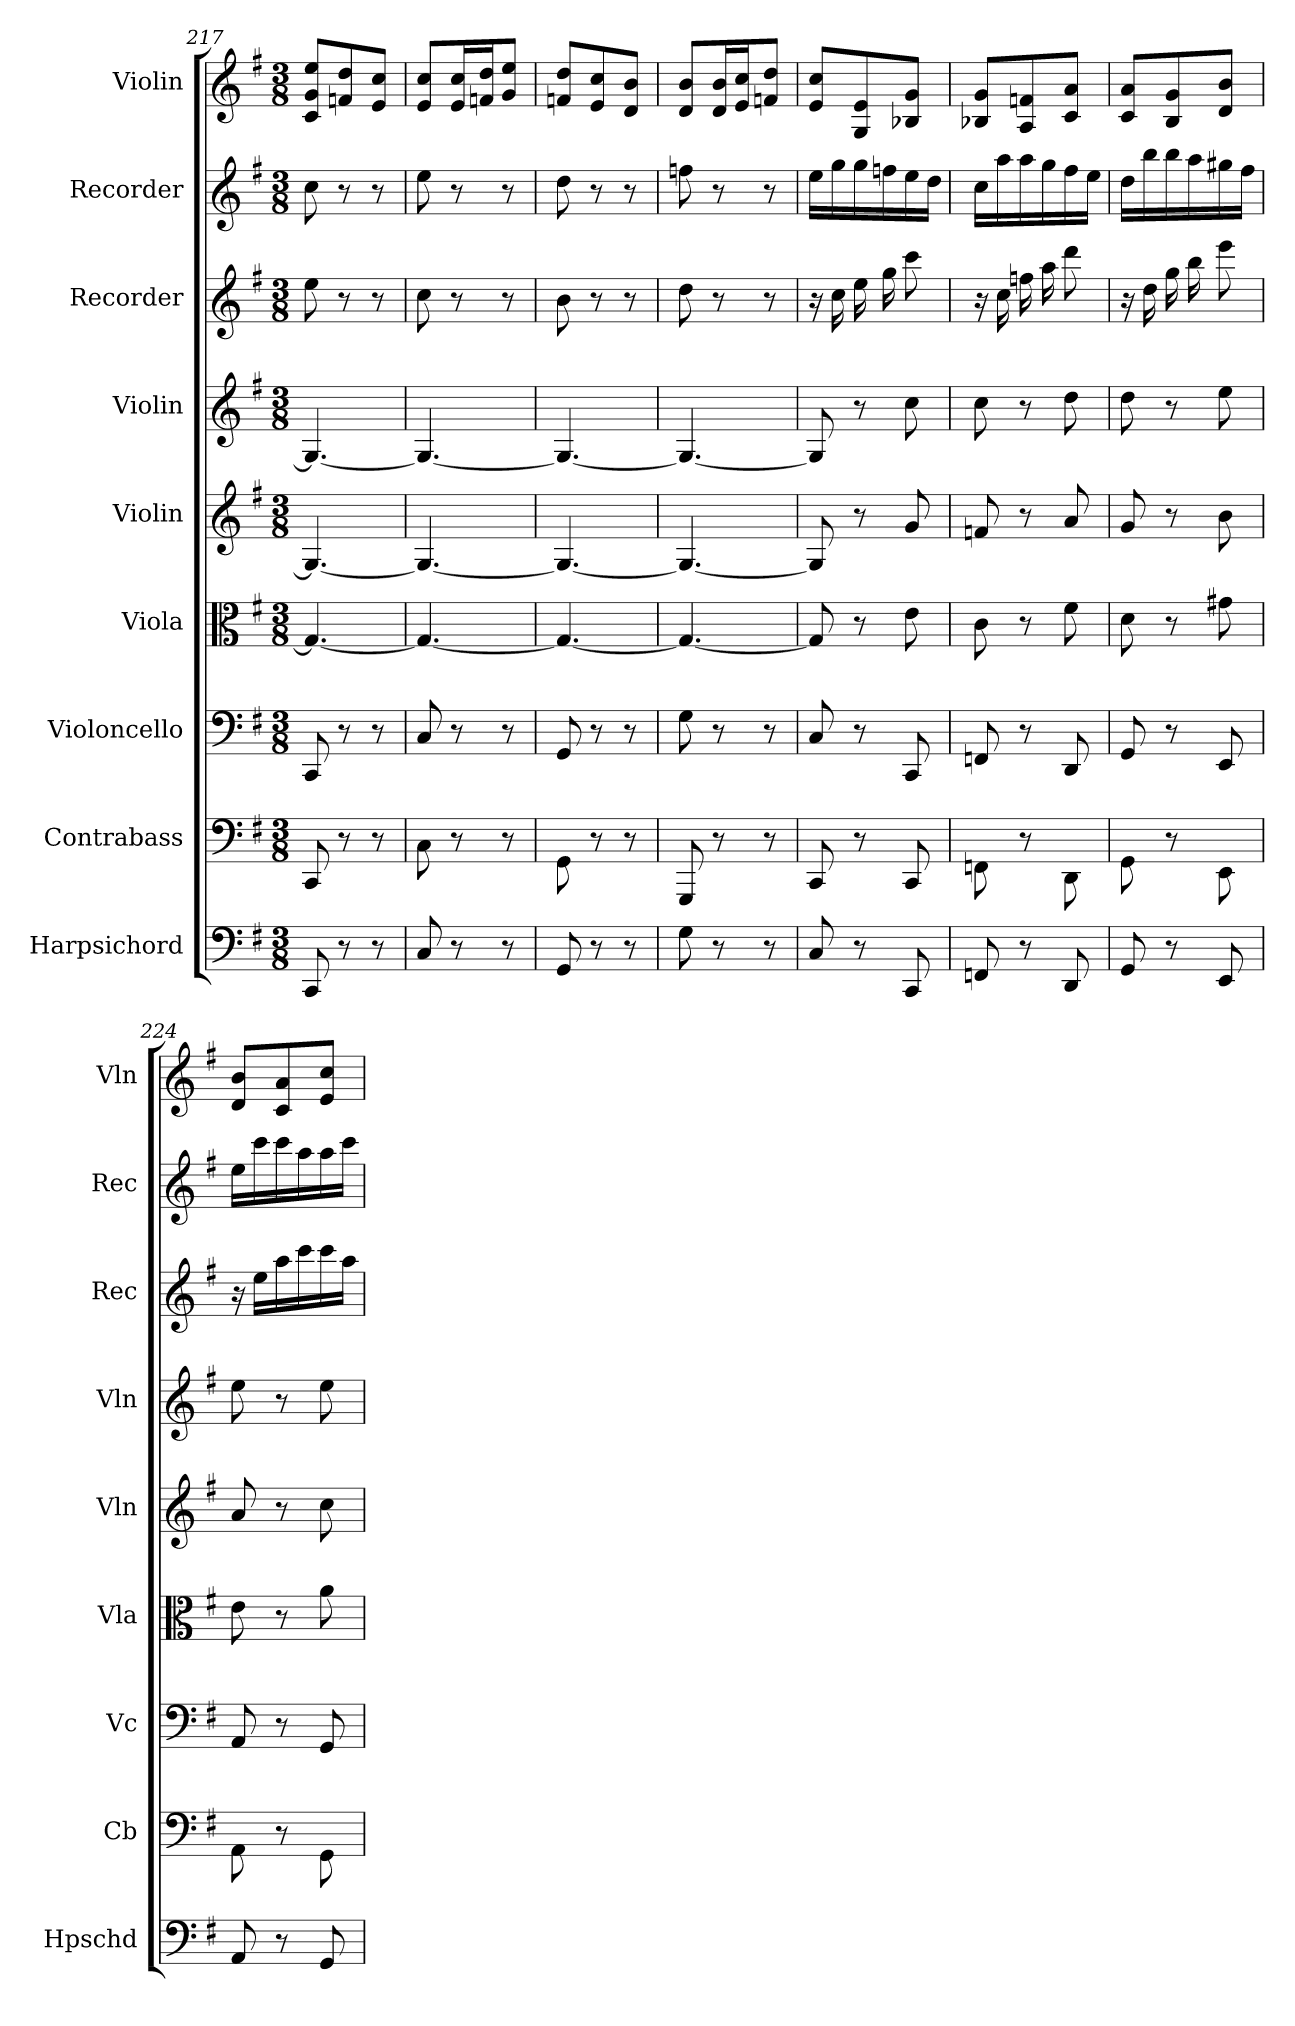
**kern	**kern	**kern	**kern	**kern	**kern	**kern	**kern	**kern
*part9	*part8	*part7	*part6	*part5	*part4	*part3	*part2	*part1
*staff9	*staff8	*staff7	*staff6	*staff5	*staff4	*staff3	*staff2	*staff1
*I"Harpsichord	*I"Contrabass	*I"Violoncello	*I"Viola	*I"Violin	*I"Violin	*I"Recorder	*I"Recorder	*I"Violin
*I'Hpschd	*I'Cb	*I'Vc	*I'Vla	*I'Vln	*I'Vln	*I'Rec	*I'Rec	*I'Vln
*clefF4	*clefF4	*clefF4	*clefC3	*clefG2	*clefG2	*clefG2	*clefG2	*clefG2
*	*ITrd7c12	*	*	*	*	*	*	*
*k[f#]	*k[f#]	*k[f#]	*k[f#]	*k[f#]	*k[f#]	*k[f#]	*k[f#]	*k[f#]
*G:	*G:	*G:	*G:	*G:	*G:	*G:	*G:	*G:
*M3/8	*M3/8	*M3/8	*M3/8	*M3/8	*M3/8	*M3/8	*M3/8	*M3/8
=217	=217	=217	=217	=217	=217	=217	=217	=217
8CC/	8CCC/	8CC/	4.G/_	4.G/_	4.G/_	8ee\	8cc\	8c/ 8g/ 8ee/L
8r	8r	8r	.	.	.	8r	8r	8fn/ 8dd/
8r	8r	8r	.	.	.	8r	8r	8e/ 8cc/J
=218	=218	=218	=218	=218	=218	=218	=218	=218
8C/	8CC\	8C/	4.G/_	4.G/_	4.G/_	8cc\	8ee\	8e/ 8cc/L
8r	8r	8r	.	.	.	8r	8r	16e/ 16cc/L
.	.	.	.	.	.	.	.	16fn/ 16dd/J
8r	8r	8r	.	.	.	8r	8r	8g/ 8ee/J
=219	=219	=219	=219	=219	=219	=219	=219	=219
8GG/	8GGG\	8GG/	4.G/_	4.G/_	4.G/_	8b\	8dd\	8fn/ 8dd/L
8r	8r	8r	.	.	.	8r	8r	8e/ 8cc/
8r	8r	8r	.	.	.	8r	8r	8d/ 8b/J
=220	=220	=220	=220	=220	=220	=220	=220	=220
8G\	8GGGG/	8G\	4.G/_	4.G/_	4.G/_	8dd\	8ffn\	8d/ 8b/L
8r	8r	8r	.	.	.	8r	8r	16d/ 16b/L
.	.	.	.	.	.	.	.	16e/ 16cc/J
8r	8r	8r	.	.	.	8r	8r	8fn/ 8dd/J
=221	=221	=221	=221	=221	=221	=221	=221	=221
8C/	8CCC/	8C/	8G/]	8G/]	8G/]	16r	16ee\LL	8e/ 8cc/L
.	.	.	.	.	.	16cc\	16gg\	.
8r	8r	8r	8r	8r	8r	16ee\	16gg\	8G/ 8e/
.	.	.	.	.	.	16gg\	16ffn\	.
8CC/	8CCC/	8CC/	8e\	8g/	8cc\	8ccc\	16ee\	8B-X/ 8g/J
.	.	.	.	.	.	.	16dd\JJ	.
=222	=222	=222	=222	=222	=222	=222	=222	=222
8FFn/	8FFFn\	8FFn/	8c\	8fn/	8cc\	16r	16cc\LL	8B-X/ 8g/L
.	.	.	.	.	.	16cc\	16aa\	.
8r	8r	8r	8r	8r	8r	16ffn\	16aa\	8A/ 8fn/
.	.	.	.	.	.	16aa\	16gg\	.
8DD/	8DDD\	8DD/	8f#\	8a/	8dd\	8ddd\	16ff#\	8c/ 8a/J
.	.	.	.	.	.	.	16ee\JJ	.
=223	=223	=223	=223	=223	=223	=223	=223	=223
8GG/	8GGG\	8GG/	8d\	8g/	8dd\	16r	16dd\LL	8c/ 8a/L
.	.	.	.	.	.	16dd\	16bb\	.
8r	8r	8r	8r	8r	8r	16gg\	16bb\	8B/ 8g/
.	.	.	.	.	.	16bb\	16aa\	.
8EE/	8EEE\	8EE/	8g#X\	8b\	8ee\	8eee\	16gg#X\	8d/ 8b/J
.	.	.	.	.	.	.	16ff#\JJ	.
=224	=224	=224	=224	=224	=224	=224	=224	=224
8AA/	8AAA\	8AA/	8e\	8a/	8ee\	16r	16ee\LL	8d/ 8b/L
.	.	.	.	.	.	16ee\LL	16ccc\	.
8r	8r	8r	8r	8r	8r	16aa\	16ccc\	8c/ 8a/
.	.	.	.	.	.	16ccc\	16aa\	.
8GG/	8GGG\	8GG/	8a\	8cc\	8ee\	16ccc\	16aa\	8e/ 8cc/J
.	.	.	.	.	.	16aa\JJ	16ccc\JJ	.
=	=	=	=	=	=	=	=	=
*-	*-	*-	*-	*-	*-	*-	*-	*-
